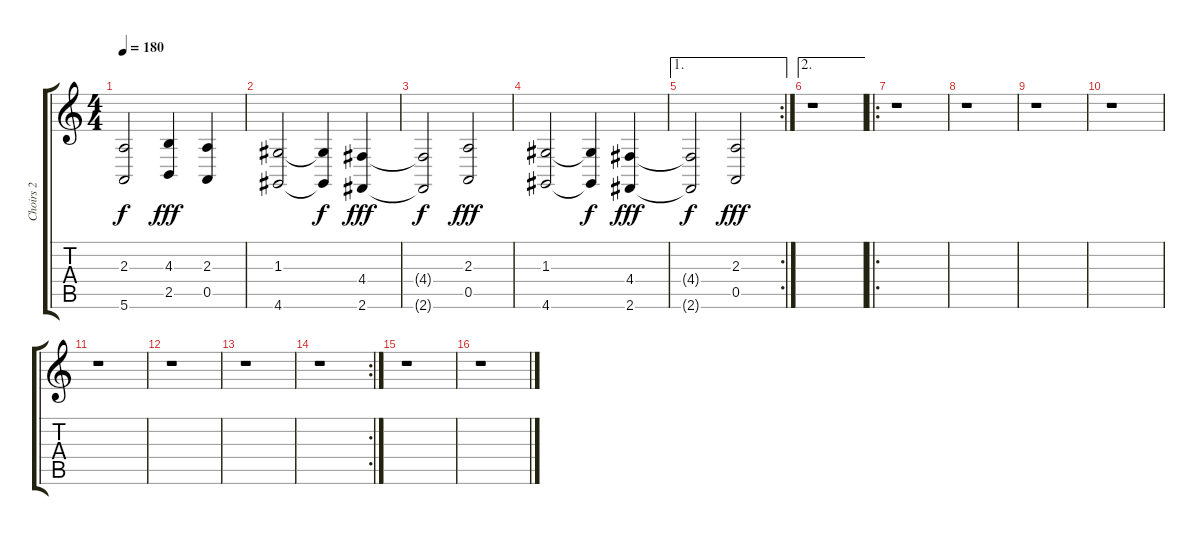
\track ("Choirs 2" "Choirs 2") {instrument cello}
\staff {score tabs}
\tuning (E4 B3 G3 D3 A2 E2) {hide}
\ts (4 4)
\tempo 180
\clef g2
\ks c
(2.3{t} 5.6{t}).2{dy f} (4.3 2.5).4{dy fff} (2.3 0.5).4 |
(1.3 4.6).2 (1.3{t} 4.6{t}).4{dy f} (4.4 2.6).4{dy fff} |
(4.4{t} 2.6{t}).2{dy f} (2.3 0.5).2{dy fff} |
(1.3 4.6).2 (1.3{t} 4.6{t}).4{dy f} (4.4 2.6).4{dy fff} |
\ae 1
\rc 2
(4.4{t} 2.6{t}).2{dy f} (2.3 0.5).2{dy fff} |
\ae 2
r.1 |
\ro
r.1 |
r.1 |
r.1 |
r.1 |
r.1 |
r.1 |
r.1 |
\rc 2
r.1 |
r.1 |
r.1
